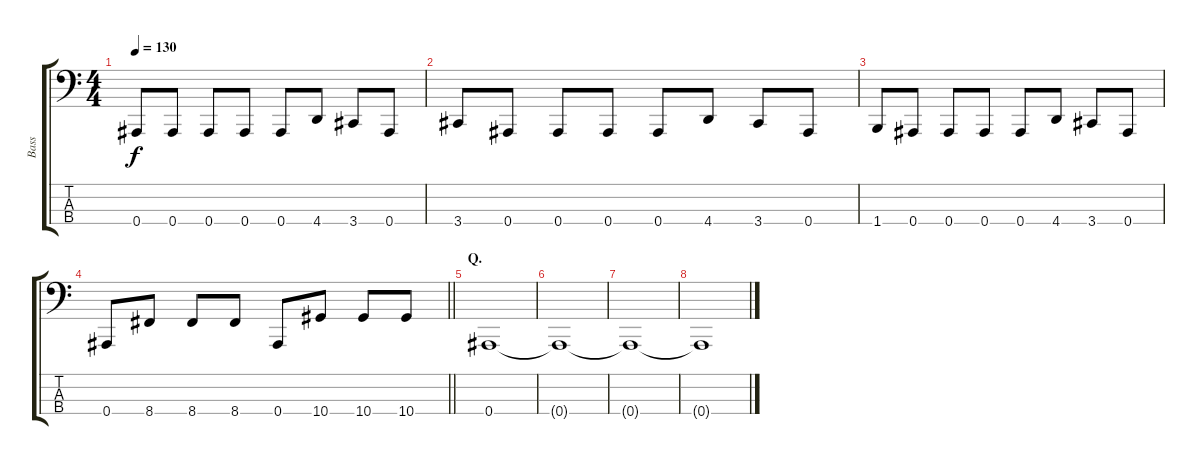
\track ("Bass" "Bass") {instrument electricbasspick}
\staff {score tabs}
\tuning (Eb2 Bb1 F1 Bb0) {hide}
\ts (4 4)
\tempo 130
\clef f4
\ks c
0.4.8{dy f} 0.4.8 0.4.8 0.4.8 0.4.8 4.4.8 3.4.8 0.4.8 |
3.4.8 0.4.8 0.4.8 0.4.8 0.4.8 4.4.8 3.4.8 0.4.8 |
1.4.8 0.4.8 0.4.8 0.4.8 0.4.8 4.4.8 3.4.8 0.4.8 |
\barLineRight lightlight
0.4.8 8.4.8 8.4.8 8.4.8 0.4.8 10.4.8 10.4.8 10.4.8 |
\section ("" "Q.")
0.4.1 |
0.4{t}.1 |
0.4{t}.1 |
0.4{t}.1
